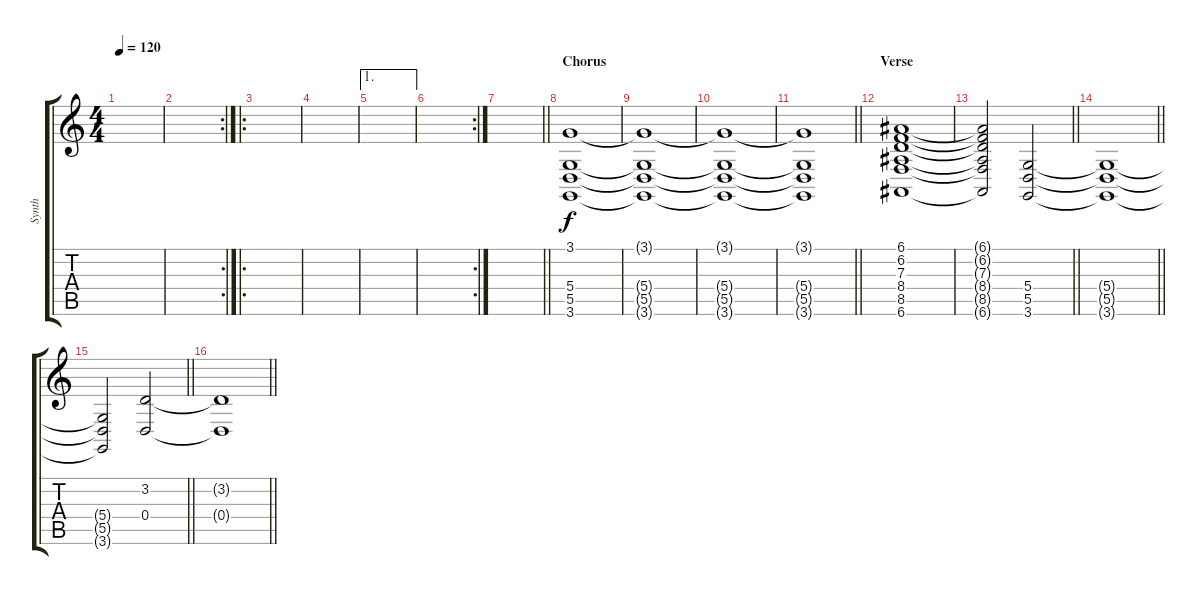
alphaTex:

\track ("Synth" "Synth") {instrument lead1square}
\staff {score tabs}
\tuning (E4 B3 G3 D3 A2 E2) {hide}
\ts (4 4)
\tempo 120
\clef g2
\ks c
|
\rc 2
|
\ro
|
|
\ae 1
|
\rc 2
|
\barLineRight lightlight
|
\section ("" "Chorus")
(3.1 5.4 5.5 3.6).1 |
(3.1{t} 5.4{t} 5.5{t} 3.6{t}).1 |
(3.1{t} 5.4{t} 5.5{t} 3.6{t}).1 |
\barLineRight lightlight
(3.1{t} 5.4{t} 5.5{t} 3.6{t}).1 |
\section ("" "Verse")
(6.1 6.2 7.3 8.4 8.5 6.6).1{instrument electricpiano1} |
\barLineRight lightlight
(6.1{t} 6.2{t} 7.3{t} 8.4{t} 8.5{t} 6.6{t}).2 (5.4 5.5 3.6).2 |
\barLineRight lightlight
(5.4{t} 5.5{t} 3.6{t}).1 |
\barLineRight lightlight
(5.4{t} 5.5{t} 3.6{t}).2 (3.2 0.4).2 |
\barLineRight lightlight
(3.2{t} 0.4{t}).1
